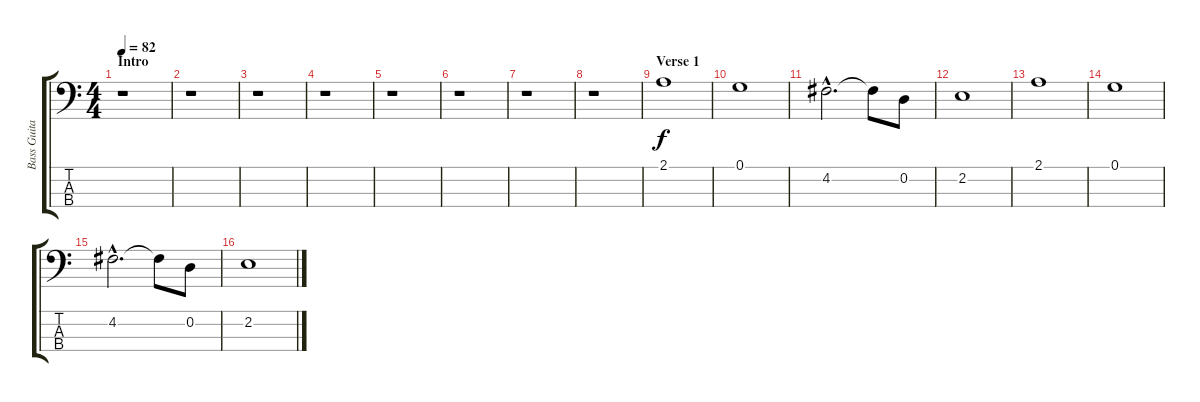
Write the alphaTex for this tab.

\track ("Bass Guitar" "Bass Guita") {instrument electricbasspick}
\staff {score tabs}
\tuning (G2 D2 A1 E1) {hide}
\ts (4 4)
\section ("" "Intro")
\tempo 82
\clef f4
\ks c
r.1{dy f instrument electricbasspick} |
r.1 |
r.1 |
r.1 |
r.1 |
r.1 |
r.1 |
r.1 |
\section ("" "Verse 1")
2.1.1 |
0.1.1 |
4.2{hac}.2{d} 4.2{t}.8 0.2.8 |
2.2.1 |
2.1.1 |
0.1.1 |
4.2{hac}.2{d} 4.2{t}.8 0.2.8 |
2.2.1
